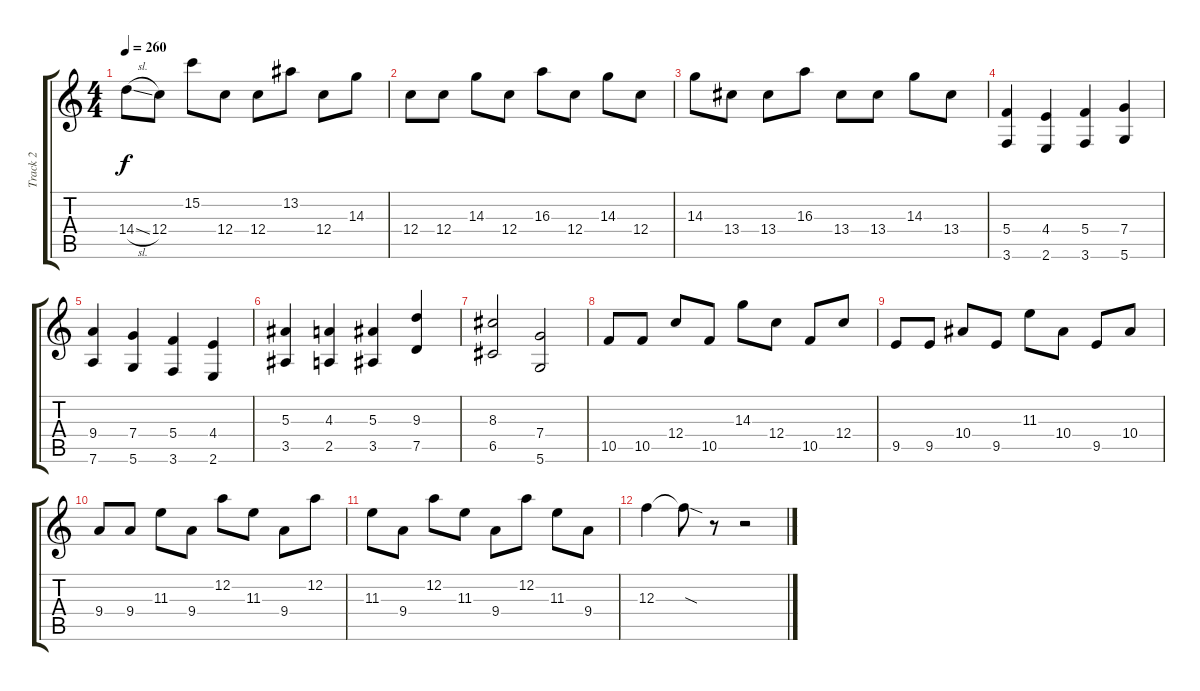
\track ("Track 2" "Track 2") {instrument distortionguitar}
\staff {score tabs}
\tuning (D4 A3 F3 C3 G2 D2) {hide}
\ts (4 4)
\tempo 260
\clef g2
\ks c
14.4{sl}.8{dy f} 12.4.8 15.2.8 12.4.8 12.4.8 13.2.8 12.4.8 14.3.8 |
12.4.8 12.4.8 14.3.8 12.4.8 16.3.8 12.4.8 14.3.8 12.4.8 |
14.3.8 13.4.8 13.4.8 16.3.8 13.4.8 13.4.8 14.3.8 13.4.8 |
(5.4 3.6).4 (4.4 2.6).4 (5.4 3.6).4 (7.4 5.6).4 |
(9.4 7.6).4 (7.4 5.6).4 (5.4 3.6).4 (4.4 2.6).4 |
(5.3 3.5).4 (4.3 2.5).4 (5.3 3.5).4 (9.3 7.5).4 |
(8.3 6.5).2 (7.4 5.6).2 |
10.5.8 10.5.8 12.4.8 10.5.8 14.3.8 12.4.8 10.5.8 12.4.8 |
9.5.8 9.5.8 10.4.8 9.5.8 11.3.8 10.4.8 9.5.8 10.4.8 |
9.4.8 9.4.8 11.3.8 9.4.8 12.2.8 11.3.8 9.4.8 12.2.8 |
11.3.8 9.4.8 12.2.8 11.3.8 9.4.8 12.2.8 11.3.8 9.4.8 |
12.3.4 12.3{sod t}.8 r.8 r.2
